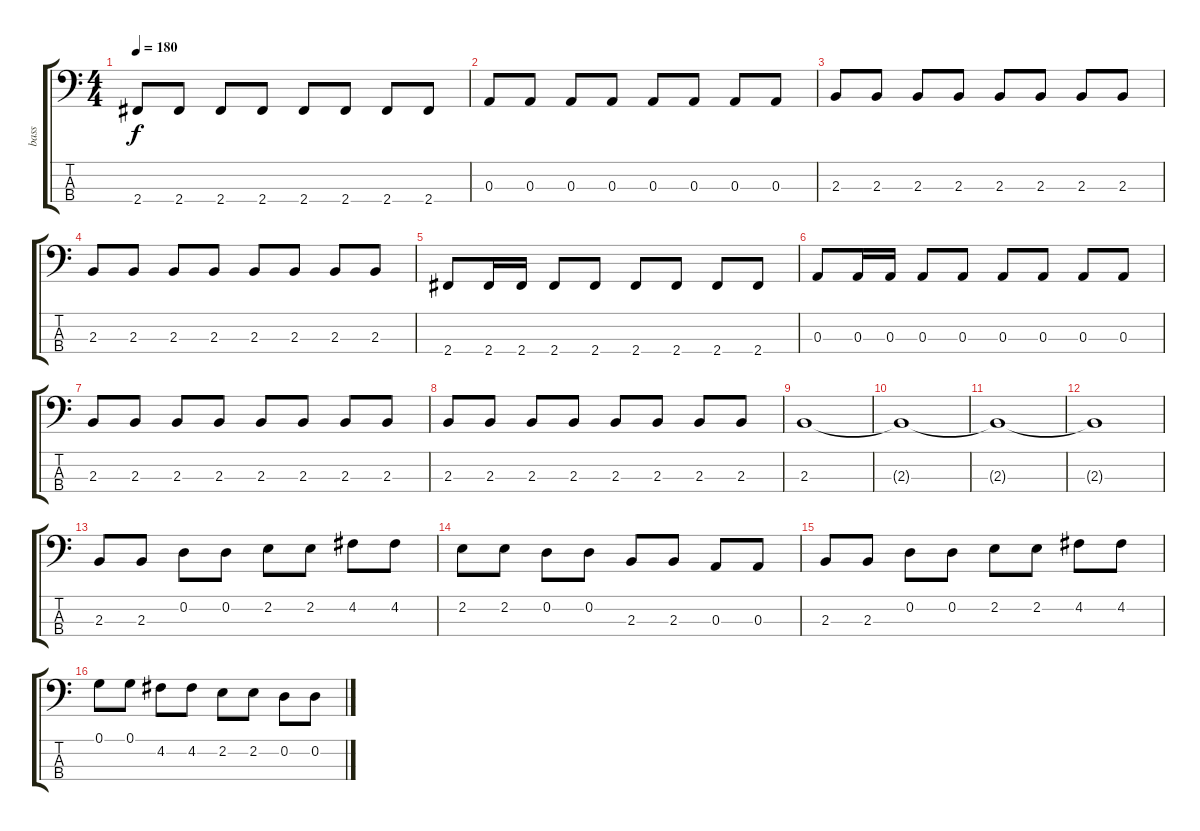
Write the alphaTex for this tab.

\track ("bass" "bass") {instrument electricbassfinger}
\staff {score tabs}
\tuning (G2 D2 A1 E1) {hide}
\ts (4 4)
\tempo 180
\clef f4
\ks c
2.4.8{dy f} 2.4.8 2.4.8 2.4.8 2.4.8 2.4.8 2.4.8 2.4.8 |
0.3.8 0.3.8 0.3.8 0.3.8 0.3.8 0.3.8 0.3.8 0.3.8 |
2.3.8 2.3.8 2.3.8 2.3.8 2.3.8 2.3.8 2.3.8 2.3.8 |
2.3.8 2.3.8 2.3.8 2.3.8 2.3.8 2.3.8 2.3.8 2.3.8 |
2.4.8 2.4.16 2.4.16 2.4.8 2.4.8 2.4.8 2.4.8 2.4.8 2.4.8 |
0.3.8 0.3.16 0.3.16 0.3.8 0.3.8 0.3.8 0.3.8 0.3.8 0.3.8 |
2.3.8 2.3.8 2.3.8 2.3.8 2.3.8 2.3.8 2.3.8 2.3.8 |
2.3.8 2.3.8 2.3.8 2.3.8 2.3.8 2.3.8 2.3.8 2.3.8 |
2.3.1 |
2.3{t}.1 |
2.3{t}.1 |
2.3{t}.1 |
2.3.8 2.3.8 0.2.8 0.2.8 2.2.8 2.2.8 4.2.8 4.2.8 |
2.2.8 2.2.8 0.2.8 0.2.8 2.3.8 2.3.8 0.3.8 0.3.8 |
2.3.8 2.3.8 0.2.8 0.2.8 2.2.8 2.2.8 4.2.8 4.2.8 |
0.1.8 0.1.8 4.2.8 4.2.8 2.2.8 2.2.8 0.2.8 0.2.8
